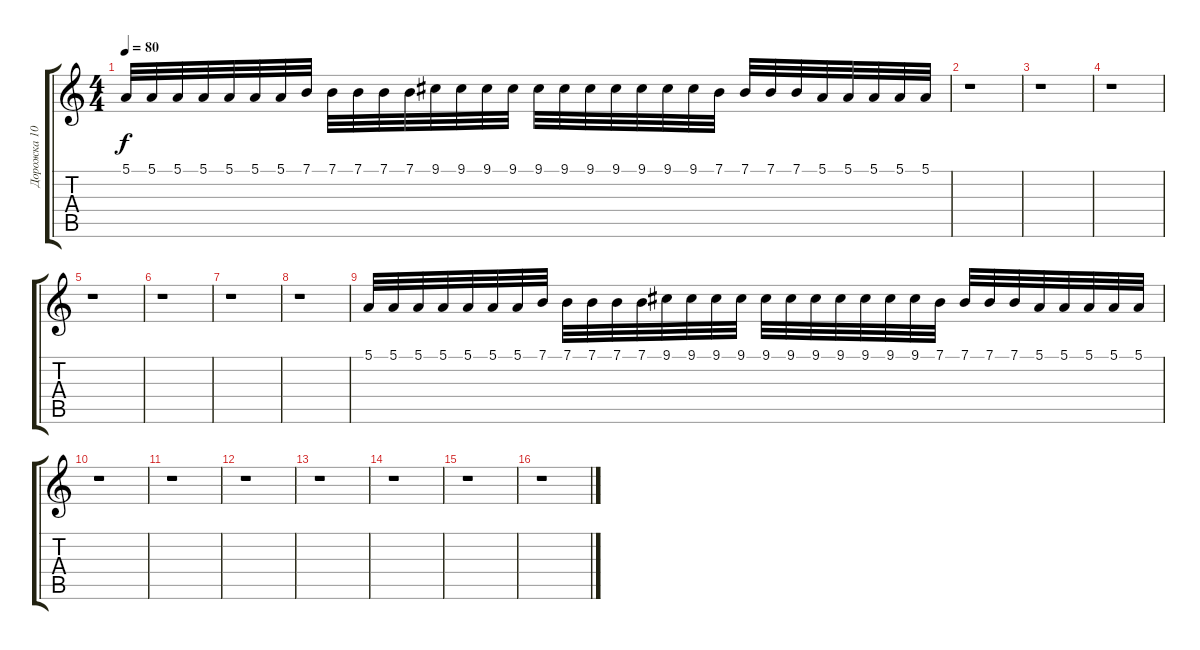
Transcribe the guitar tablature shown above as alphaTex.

\track ("Дорожка 10" "Дорожка 10") {instrument kalimba}
\staff {score tabs}
\tuning (E4 B3 G3 D3 A2 E2) {hide}
\ts (4 4)
\tempo 80
\clef g2
\ks c
5.1.32{dy f} 5.1.32 5.1.32 5.1.32 5.1.32 5.1.32 5.1.32 7.1.32 7.1.32 7.1.32 7.1.32 7.1.32 9.1.32 9.1.32 9.1.32 9.1.32 9.1.32 9.1.32 9.1.32 9.1.32 9.1.32 9.1.32 9.1.32 7.1.32 7.1.32 7.1.32 7.1.32 5.1.32 5.1.32 5.1.32 5.1.32 5.1.32 |
r.1 |
r.1 |
r.1 |
r.1 |
r.1 |
r.1 |
r.1 |
5.1.32 5.1.32 5.1.32 5.1.32 5.1.32 5.1.32 5.1.32 7.1.32 7.1.32 7.1.32 7.1.32 7.1.32 9.1.32 9.1.32 9.1.32 9.1.32 9.1.32 9.1.32 9.1.32 9.1.32 9.1.32 9.1.32 9.1.32 7.1.32 7.1.32 7.1.32 7.1.32 5.1.32 5.1.32 5.1.32 5.1.32 5.1.32 |
r.1 |
r.1 |
r.1 |
r.1 |
r.1 |
r.1 |
r.1
